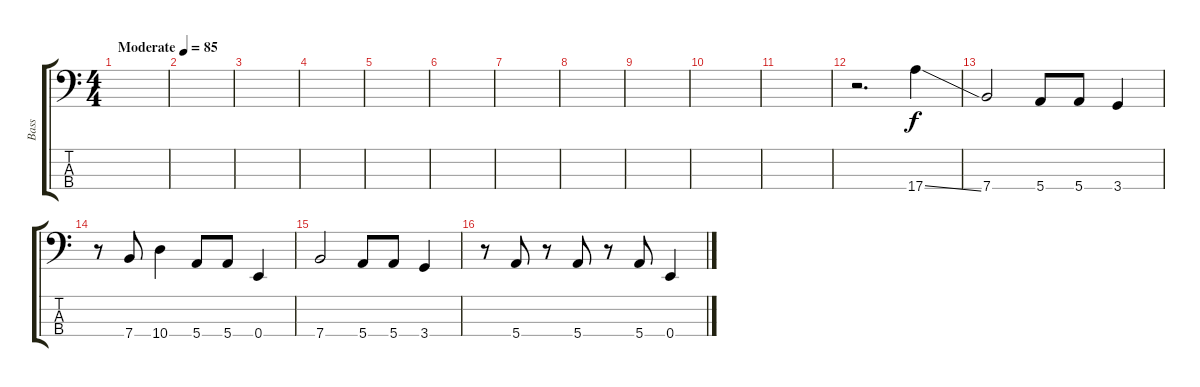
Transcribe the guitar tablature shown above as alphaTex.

\track ("Bass" "Bass") {instrument electricbassfinger}
\staff {score tabs}
\tuning (G2 D2 A1 E1) {hide}
\ts (4 4)
\tempo (85 "Moderate")
\clef f4
\ks c
|
|
|
|
|
|
|
|
|
|
|
r.2{d} 17.4{ss}.4 |
7.4.2 5.4.8 5.4.8 3.4.4 |
r.8 7.4.8 10.4.4 5.4.8 5.4.8 0.4.4 |
7.4.2 5.4.8 5.4.8 3.4.4 |
r.8 5.4.8 r.8 5.4.8 r.8 5.4.8 0.4.4
